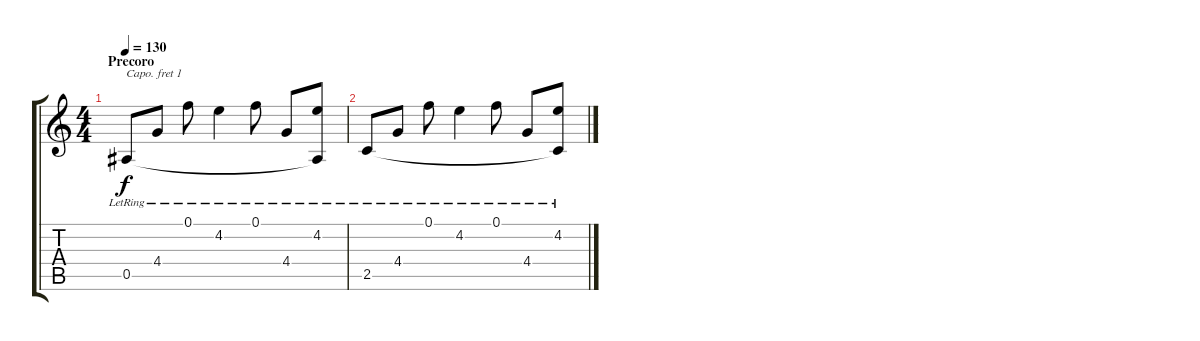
\track "" {instrument acousticguitarsteel}
\staff {score tabs}
\capo 1
\tuning (E4 B3 G3 D3 A2 E2) {hide}
\ts (4 4)
\section ("" "Precoro")
\tempo 130
\clef g2
\ks c
0.5{lr}.8{dy f} 4.4{lr}.8 0.1{lr}.8 4.2{lr}.4 0.1{lr}.8 4.4{lr}.8 (4.2{lr} 0.5{t}).8 |
2.5{lr}.8 4.4{lr}.8 0.1{lr}.8 4.2{lr}.4 0.1{lr}.8 4.4{lr}.8 (4.2{lr} 2.5{t}).8
